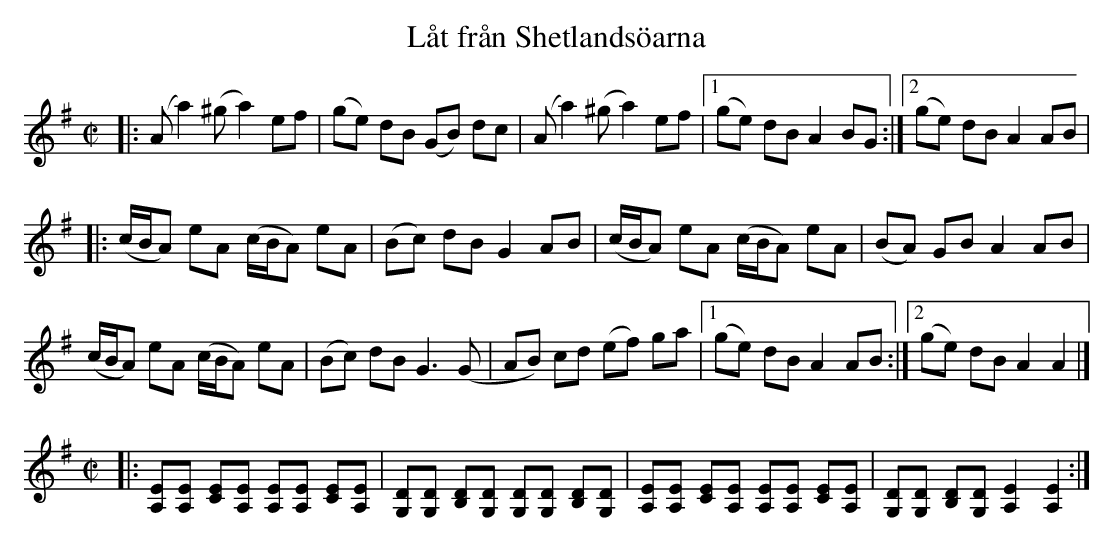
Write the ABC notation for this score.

X:1
T: Låt från Shetlandsöarna
M: C|
K: G
|: (Aa2)(^ga2)ef | (ge) dB (GB) dc | (Aa2)(^ga2)ef |1 (ge) dB A2 BG :|2 (ge) dB A2 AB |
|: (c/B/A) eA (c/B/A) eA | (Bc) dB G2 AB | (c/B/A) eA (c/B/A) eA | (BA) GB A2 AB |
(c/B/A) eA (c/B/A) eA | (Bc) dB G3(G | AB) cd (ef) ga |1 (ge) dB A2 AB :|2 (ge) dB A2 A2 |]
T:
T:
T:
|: [A,E][A,E] [CE][A,E] [A,E][A,E] [CE][A,E] | [G,D][G,D] [B,D][G,D] [G,D][G,D] [B,D][G,D] | [A,E][A,E] [CE][A,E] [A,E][A,E] [CE][A,E] | [G,D][G,D] [B,D][G,D] [A,2E2] [A,2E2] :|
